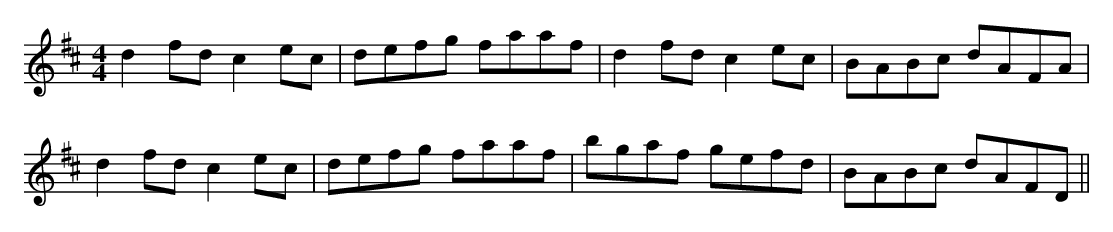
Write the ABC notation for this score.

X:1
M:4/4
K:Edor
d2fd c2ec|defg faaf|d2fd c2ec|BABc dAFA|
d2fd c2ec|defg faaf|bgaf gefd|BABc dAFD||
